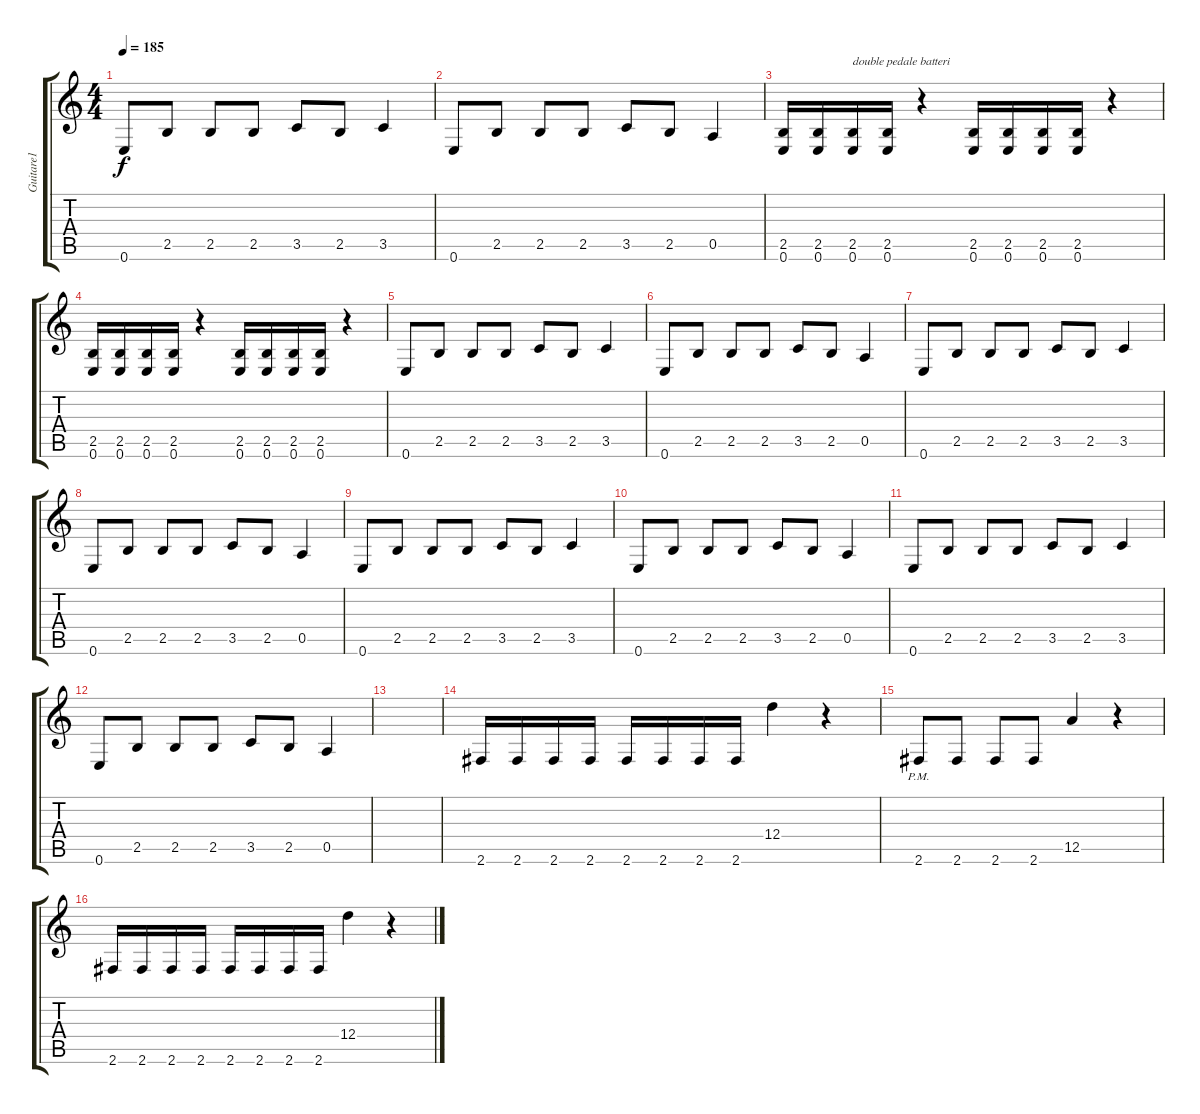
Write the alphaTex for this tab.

\track ("Guitare1" "Guitare1") {instrument overdrivenguitar}
\staff {score tabs}
\tuning (E4 B3 G3 D3 A2 E2) {hide}
\ts (4 4)
\tempo 185
\clef g2
\ks c
0.6.8{dy f} 2.5.8 2.5.8 2.5.8 3.5.8 2.5.8 3.5.4 |
0.6.8 2.5.8 2.5.8 2.5.8 3.5.8 2.5.8 0.5.4 |
(2.5 0.6).16 (2.5 0.6).16 (2.5 0.6).16{txt "double pedale batteri"} (2.5 0.6).16 r.4 (2.5 0.6).16 (2.5 0.6).16 (2.5 0.6).16 (2.5 0.6).16 r.4 |
(2.5 0.6).16 (2.5 0.6).16 (2.5 0.6).16 (2.5 0.6).16 r.4 (2.5 0.6).16 (2.5 0.6).16 (2.5 0.6).16 (2.5 0.6).16 r.4 |
0.6.8 2.5.8 2.5.8 2.5.8 3.5.8 2.5.8 3.5.4 |
0.6.8 2.5.8 2.5.8 2.5.8 3.5.8 2.5.8 0.5.4 |
0.6.8 2.5.8 2.5.8 2.5.8 3.5.8 2.5.8 3.5.4 |
0.6.8 2.5.8 2.5.8 2.5.8 3.5.8 2.5.8 0.5.4 |
0.6.8 2.5.8 2.5.8 2.5.8 3.5.8 2.5.8 3.5.4 |
0.6.8 2.5.8 2.5.8 2.5.8 3.5.8 2.5.8 0.5.4 |
0.6.8 2.5.8 2.5.8 2.5.8 3.5.8 2.5.8 3.5.4 |
0.6.8 2.5.8 2.5.8 2.5.8 3.5.8 2.5.8 0.5.4 |
|
2.6.16 2.6.16 2.6.16 2.6.16 2.6.16 2.6.16 2.6.16 2.6.16 12.4.4 r.4 |
2.6{pm}.8 2.6.8 2.6.8 2.6.8 12.5.4 r.4 |
2.6.16 2.6.16 2.6.16 2.6.16 2.6.16 2.6.16 2.6.16 2.6.16 12.4.4 r.4
